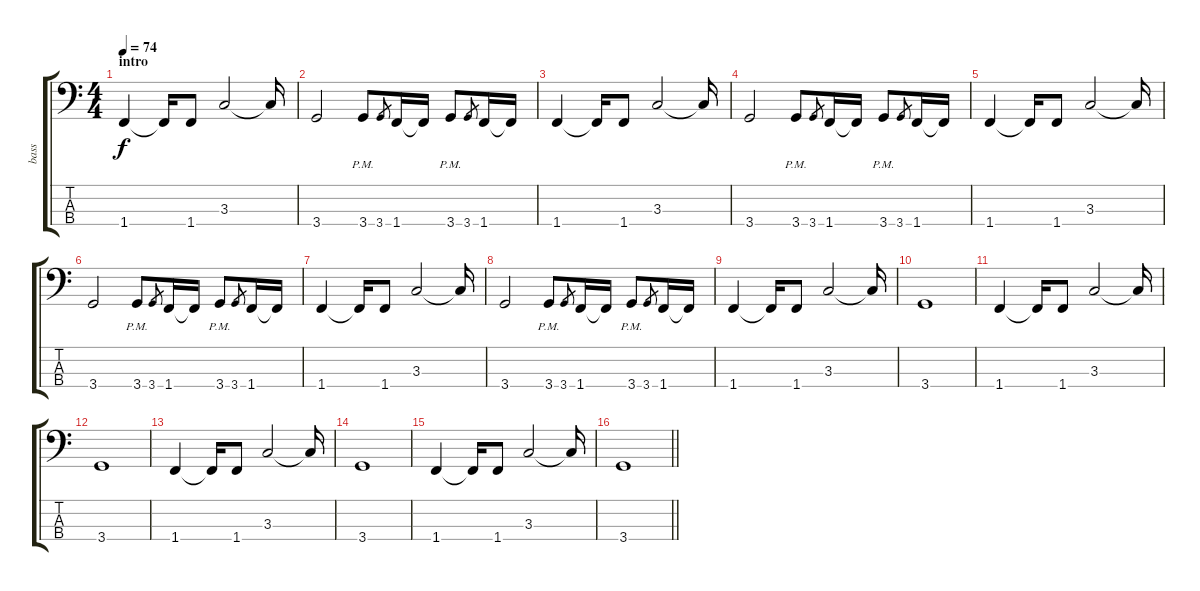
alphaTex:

\track ("bass" "bass") {instrument acousticbass}
\staff {score tabs}
\tuning (G2 D2 A1 E1) {hide}
\ts (4 4)
\section ("" "intro")
\tempo 74
\clef f4
\ks c
1.4.4{dy f instrument acousticbass} 1.4{t}.16 1.4.8 3.3.2 3.3{t}.16 |
3.4.2 3.4{pm}.8 3.4.8{gr} 1.4.16 1.4{t}.16 3.4{pm}.8 3.4.8{gr} 1.4.16 1.4{t}.16 |
1.4.4 1.4{t}.16 1.4.8 3.3.2 3.3{t}.16 |
3.4.2 3.4{pm}.8 3.4.8{gr} 1.4.16 1.4{t}.16 3.4{pm}.8 3.4.8{gr} 1.4.16 1.4{t}.16 |
1.4.4 1.4{t}.16 1.4.8 3.3.2 3.3{t}.16 |
3.4.2 3.4{pm}.8 3.4.8{gr} 1.4.16 1.4{t}.16 3.4{pm}.8 3.4.8{gr} 1.4.16 1.4{t}.16 |
1.4.4 1.4{t}.16 1.4.8 3.3.2 3.3{t}.16 |
3.4.2 3.4{pm}.8 3.4.8{gr} 1.4.16 1.4{t}.16 3.4{pm}.8 3.4.8{gr} 1.4.16 1.4{t}.16 |
1.4.4 1.4{t}.16 1.4.8 3.3.2 3.3{t}.16 |
3.4.1 |
1.4.4 1.4{t}.16 1.4.8 3.3.2 3.3{t}.16 |
3.4.1 |
1.4.4 1.4{t}.16 1.4.8 3.3.2 3.3{t}.16 |
3.4.1 |
1.4.4 1.4{t}.16 1.4.8 3.3.2 3.3{t}.16 |
\barLineRight lightlight
3.4.1
